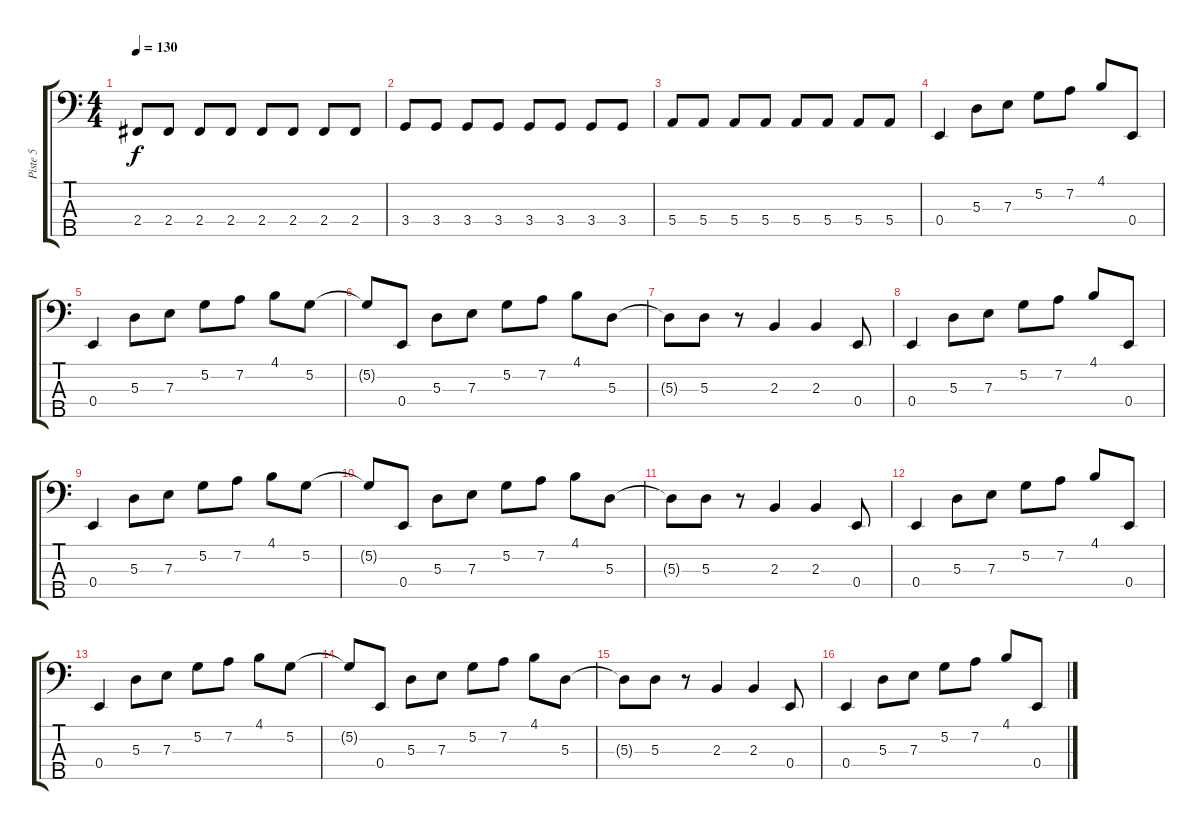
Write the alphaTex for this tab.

\track ("Piste 5" "Piste 5") {instrument electricbassfinger}
\staff {score tabs}
\tuning (G2 D2 A1 E1 B0) {hide}
\ts (4 4)
\tempo 130
\clef f4
\ks c
2.4.8{dy f} 2.4.8 2.4.8 2.4.8 2.4.8 2.4.8 2.4.8 2.4.8 |
3.4.8 3.4.8 3.4.8 3.4.8 3.4.8 3.4.8 3.4.8 3.4.8 |
5.4.8 5.4.8 5.4.8 5.4.8 5.4.8 5.4.8 5.4.8 5.4.8 |
0.4.4 5.3.8 7.3.8 5.2.8 7.2.8 4.1.8 0.4.8 |
0.4.4 5.3.8 7.3.8 5.2.8 7.2.8 4.1.8 5.2.8 |
5.2{t}.8 0.4.8 5.3.8 7.3.8 5.2.8 7.2.8 4.1.8 5.3.8 |
5.3{t}.8 5.3.8 r.8 2.3.4 2.3.4 0.4.8 |
0.4.4 5.3.8 7.3.8 5.2.8 7.2.8 4.1.8 0.4.8 |
0.4.4 5.3.8 7.3.8 5.2.8 7.2.8 4.1.8 5.2.8 |
5.2{t}.8 0.4.8 5.3.8 7.3.8 5.2.8 7.2.8 4.1.8 5.3.8 |
5.3{t}.8 5.3.8 r.8 2.3.4 2.3.4 0.4.8 |
0.4.4 5.3.8 7.3.8 5.2.8 7.2.8 4.1.8 0.4.8 |
0.4.4 5.3.8 7.3.8 5.2.8 7.2.8 4.1.8 5.2.8 |
5.2{t}.8 0.4.8 5.3.8 7.3.8 5.2.8 7.2.8 4.1.8 5.3.8 |
5.3{t}.8 5.3.8 r.8 2.3.4 2.3.4 0.4.8 |
0.4.4 5.3.8 7.3.8 5.2.8 7.2.8 4.1.8 0.4.8
